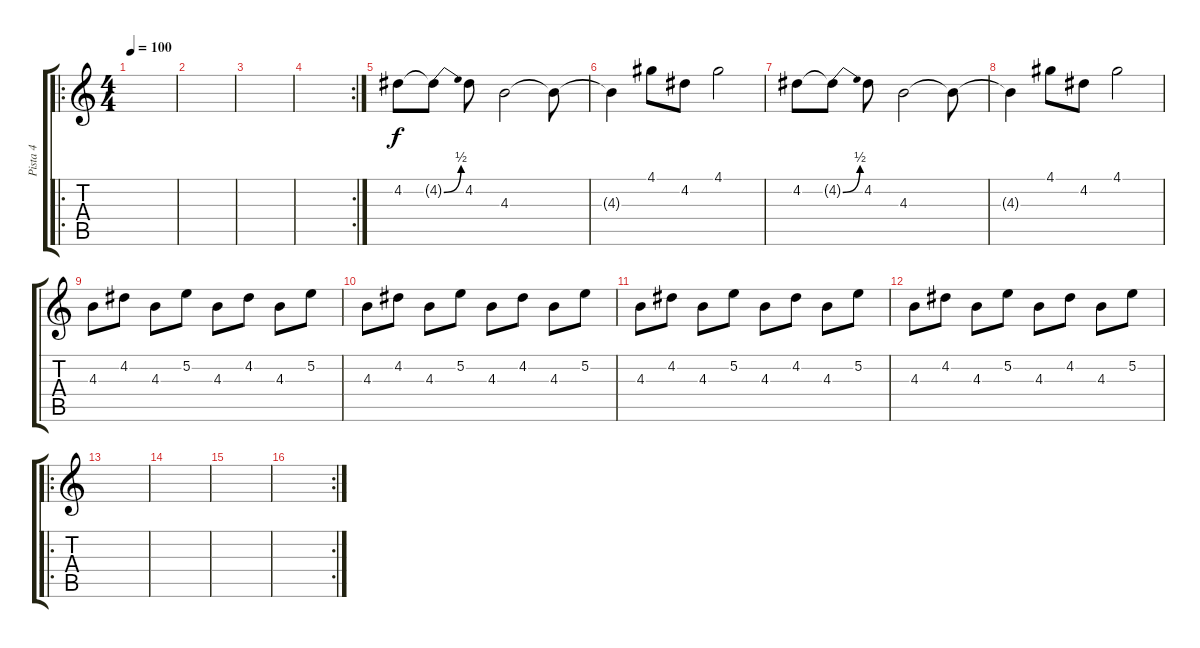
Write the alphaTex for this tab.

\track ("Pista 4" "Pista 4") {instrument distortionguitar}
\staff {score tabs}
\tuning (E4 B3 G3 D3 A2 D2) {hide}
\ro
\ts (4 4)
\tempo 100
\clef g2
\ks c
|
|
|
\rc 2
|
4.2.8 4.2{be (bend 0 0 60 2) t}.8 4.2.8 4.3.2 4.3{t}.8 |
4.3{t}.4 4.1.8 4.2.8 4.1.2 |
4.2.8 4.2{be (bend 0 0 60 2) t}.8 4.2.8 4.3.2 4.3{t}.8 |
4.3{t}.4 4.1.8 4.2.8 4.1.2 |
4.3.8 4.2.8 4.3.8 5.2.8 4.3.8 4.2.8 4.3.8 5.2.8 |
4.3.8 4.2.8 4.3.8 5.2.8 4.3.8 4.2.8 4.3.8 5.2.8 |
4.3.8 4.2.8 4.3.8 5.2.8 4.3.8 4.2.8 4.3.8 5.2.8 |
4.3.8 4.2.8 4.3.8 5.2.8 4.3.8 4.2.8 4.3.8 5.2.8 |
\ro
|
|
|
\rc 2
